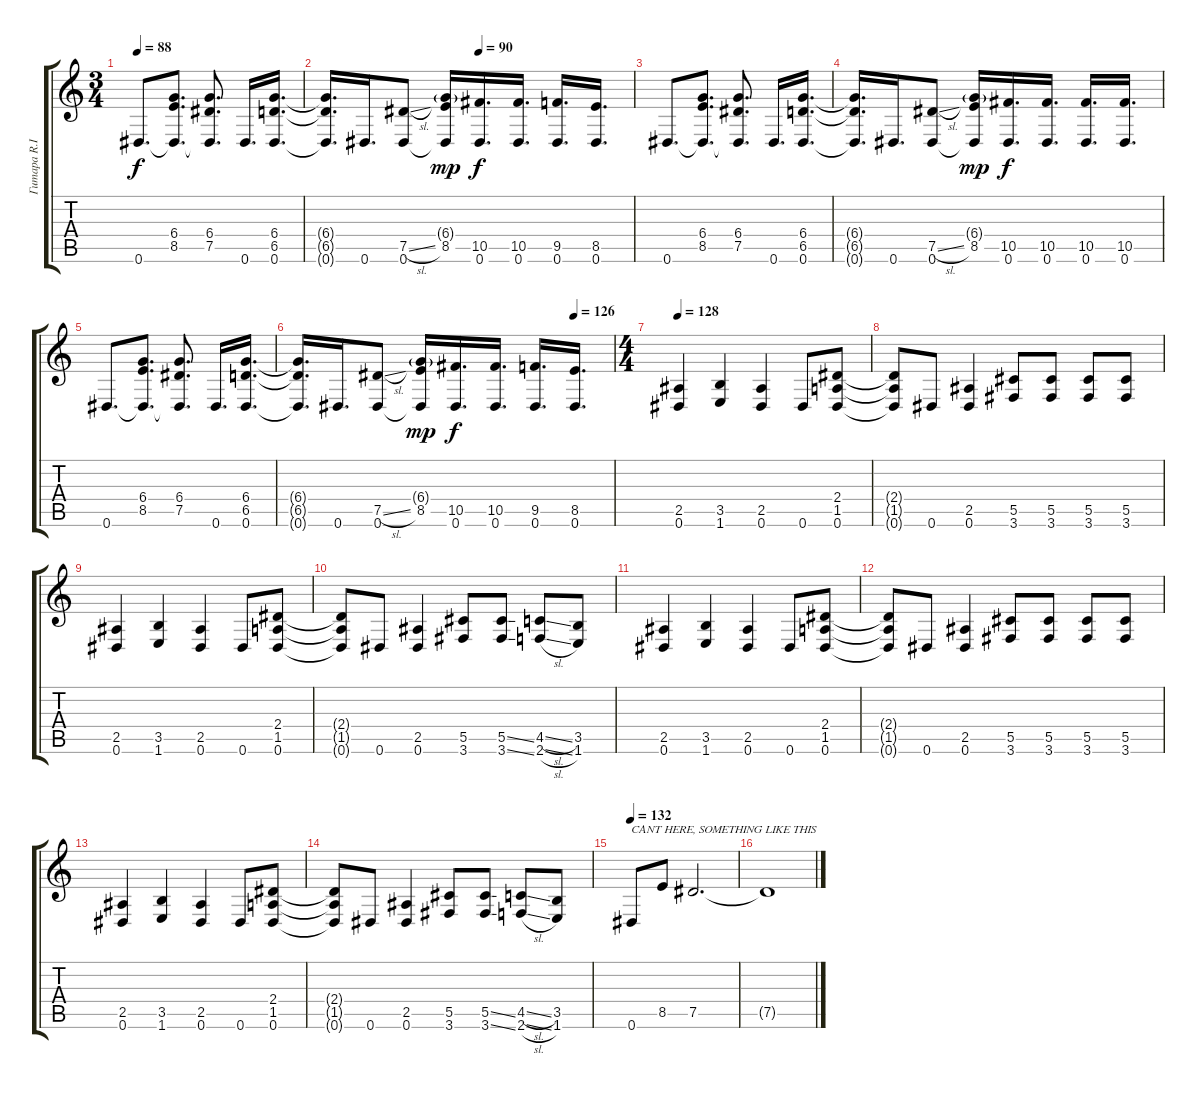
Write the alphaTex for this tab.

\track ("Гитара R.I.P. Hanneman" "Гитара R.I") {instrument distortionguitar}
\staff {score tabs}
\tuning (Eb4 Bb3 Gb3 Db3 Ab2 Eb2) {hide}
\ts (3 4)
\tempo 88
\clef g2
\ks c
0.6.8{d dy f} (6.4 8.5 0.6{t}).8{d} (6.4 7.5 0.6{t}).8{d} 0.6.16{d} (6.4 6.5 0.6).16{d} |
\tempo (90 0.5)
(6.4{t} 6.5{t} 0.6{t}).16{d} 0.6.16{d} (7.5{sl} 0.6).8 (6.4{g} 8.5 0.6{t}).16{dy mp} (10.5 0.6).16{d dy f} (10.5 0.6).16{d} (9.5 0.6).16{d} (8.5 0.6).16{d} |
0.6.8{d} (6.4 8.5 0.6{t}).8{d} (6.4 7.5 0.6{t}).8{d} 0.6.16{d} (6.4 6.5 0.6).16{d} |
(6.4{t} 6.5{t} 0.6{t}).16{d} 0.6.16{d} (7.5{sl} 0.6).8 (6.4{g} 8.5 0.6{t}).16{dy mp} (10.5 0.6).16{d dy f} (10.5 0.6).16{d} (10.5 0.6).16{d} (10.5 0.6).16{d} |
0.6.8{d} (6.4 8.5 0.6{t}).8{d} (6.4 7.5 0.6{t}).8{d} 0.6.16{d} (6.4 6.5 0.6).16{d} |
\tempo (126 0.875)
(6.4{t} 6.5{t} 0.6{t}).16{d} 0.6.16{d} (7.5{sl} 0.6).8 (6.4{g} 8.5 0.6{t}).16{dy mp} (10.5 0.6).16{d dy f} (10.5 0.6).16{d} (9.5 0.6).16{d} (8.5 0.6).16{d} |
\ts (4 4)
\tempo 128
(2.5 0.6).4{instrument distortionguitar} (3.5 1.6).4 (2.5 0.6).4 0.6.8 (2.4 1.5 0.6).8 |
(2.4{t} 1.5{t} 0.6{t}).8 0.6.8 (2.5 0.6).4 (5.5 3.6).8 (5.5 3.6).8 (5.5 3.6).8 (5.5 3.6).8 |
(2.5 0.6).4 (3.5 1.6).4 (2.5 0.6).4 0.6.8 (2.4 1.5 0.6).8 |
(2.4{t} 1.5{t} 0.6{t}).8 0.6.8 (2.5 0.6).4 (5.5 3.6).8 (5.5{ss} 3.6{ss}).8 (4.5{sl} 2.6{sl}).8 (3.5 1.6).8 |
(2.5 0.6).4 (3.5 1.6).4 (2.5 0.6).4 0.6.8 (2.4 1.5 0.6).8 |
(2.4{t} 1.5{t} 0.6{t}).8 0.6.8 (2.5 0.6).4 (5.5 3.6).8 (5.5 3.6).8 (5.5 3.6).8 (5.5 3.6).8 |
(2.5 0.6).4 (3.5 1.6).4 (2.5 0.6).4 0.6.8 (2.4 1.5 0.6).8 |
(2.4{t} 1.5{t} 0.6{t}).8 0.6.8 (2.5 0.6).4 (5.5 3.6).8 (5.5{ss} 3.6{ss}).8 (4.5{sl} 2.6{sl}).8 (3.5 1.6).8 |
\tempo 132
0.6.8{txt "CANT HERE, SOMETHING LIKE THIS" volume 6} 8.5.8 7.5.2{d} |
7.5{t}.1
